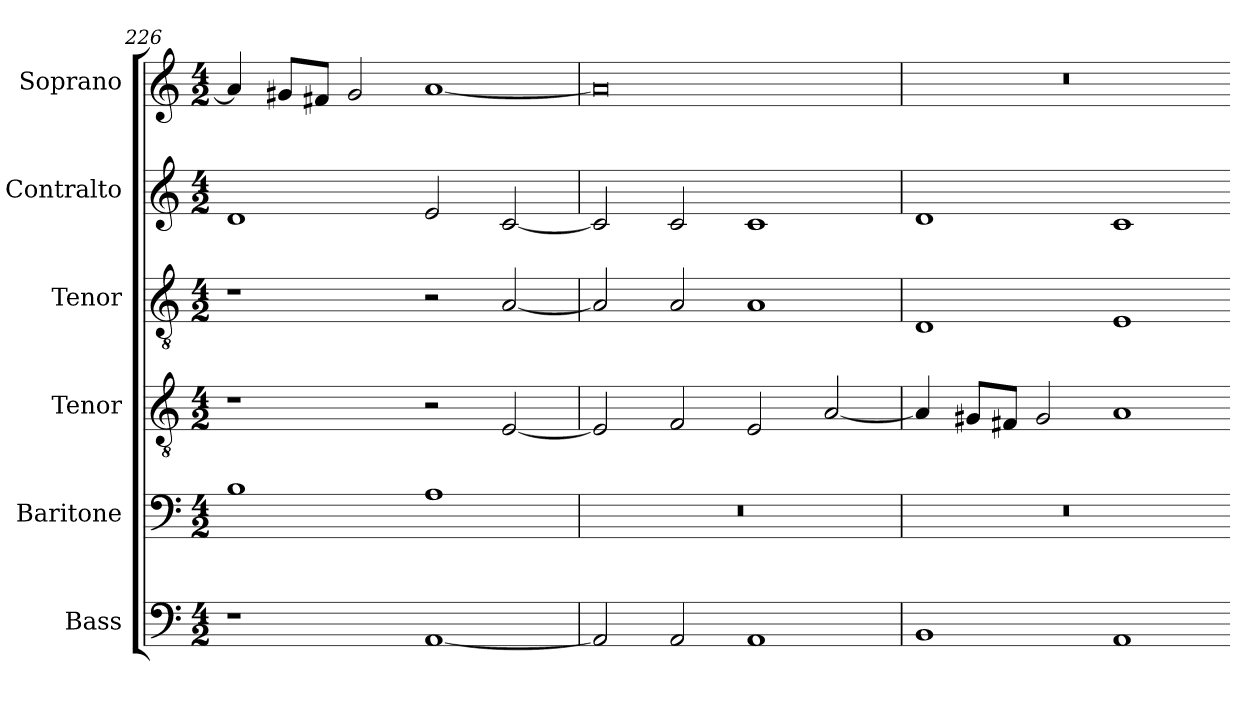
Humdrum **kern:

**kern	**kern	**kern	**kern	**kern	**kern
*part6	*part5	*part4	*part3	*part2	*part1
*staff6	*staff5	*staff4	*staff3	*staff2	*staff1
*I"Bass	*I"Baritone	*I"Tenor	*I"Tenor	*I"Contralto	*I"Soprano
*I'B	*I'Bar	*I'T	*I'T	*I'A	*I'S
*clefF4	*clefF4	*clefGv2	*clefGv2	*clefG2	*clefG2
*k[]	*k[]	*k[]	*k[]	*k[]	*k[]
*E:phr	*E:phr	*E:phr	*E:phr	*E:phr	*E:phr
*M4/2	*M4/2	*M4/2	*M4/2	*M4/2	*M4/2
=226	=226	=226	=226	=226	=226
1r	1B	1r	1r	1d	4a]
.	.	.	.	.	8g#X/L
.	.	.	.	.	8f#X/J
.	.	.	.	.	2g#
[1AA	1A	2r	2r	2e	[1a
.	.	[2E	[2A	[2c	.
=227	=227	=227	=227	=227	=227
2AA]	0r	2E]	2A]	2c]	0a]
2AA	.	2F	2A	2c	.
1AA	.	2E	1A	1c	.
.	.	[2A	.	.	.
=228	=228	=228	=228	=228	=228
1BB	0r	4A]	1D	1d	0r
.	.	8G#X/L	.	.	.
.	.	8F#X/J	.	.	.
.	.	2G#	.	.	.
1AA	.	1A	1E	1c	.
=-	=-	=-	=-	=-	=-
*-	*-	*-	*-	*-	*-
